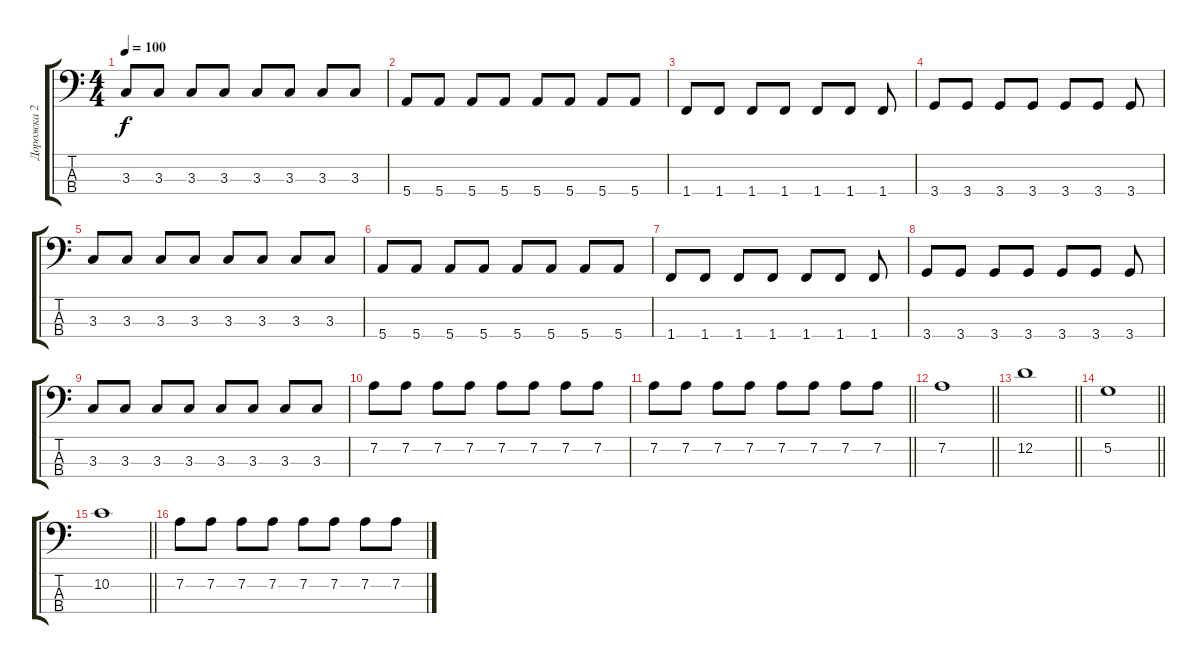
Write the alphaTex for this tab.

\track ("Дорожка 2" "Дорожка 2") {instrument electricbassfinger}
\staff {score tabs}
\tuning (G2 D2 A1 E1) {hide}
\ts (4 4)
\tempo 100
\clef f4
\ks c
3.3.8{dy f} 3.3.8 3.3.8 3.3.8 3.3.8 3.3.8 3.3.8 3.3.8 |
5.4.8 5.4.8 5.4.8 5.4.8 5.4.8 5.4.8 5.4.8 5.4.8 |
1.4.8 1.4.8 1.4.8 1.4.8 1.4.8 1.4.8 1.4.8 |
3.4.8 3.4.8 3.4.8 3.4.8 3.4.8 3.4.8 3.4.8 |
3.3.8 3.3.8 3.3.8 3.3.8 3.3.8 3.3.8 3.3.8 3.3.8 |
5.4.8 5.4.8 5.4.8 5.4.8 5.4.8 5.4.8 5.4.8 5.4.8 |
1.4.8 1.4.8 1.4.8 1.4.8 1.4.8 1.4.8 1.4.8 |
3.4.8 3.4.8 3.4.8 3.4.8 3.4.8 3.4.8 3.4.8 |
3.3.8 3.3.8 3.3.8 3.3.8 3.3.8 3.3.8 3.3.8 3.3.8 |
7.2.8 7.2.8 7.2.8 7.2.8 7.2.8 7.2.8 7.2.8 7.2.8 |
\barLineRight lightlight
7.2.8 7.2.8 7.2.8 7.2.8 7.2.8 7.2.8 7.2.8 7.2.8 |
\barLineRight lightlight
7.2.1 |
\barLineRight lightlight
12.2.1 |
\barLineRight lightlight
5.2.1 |
\barLineRight lightlight
10.2.1 |
7.2.8 7.2.8 7.2.8 7.2.8 7.2.8 7.2.8 7.2.8 7.2.8
